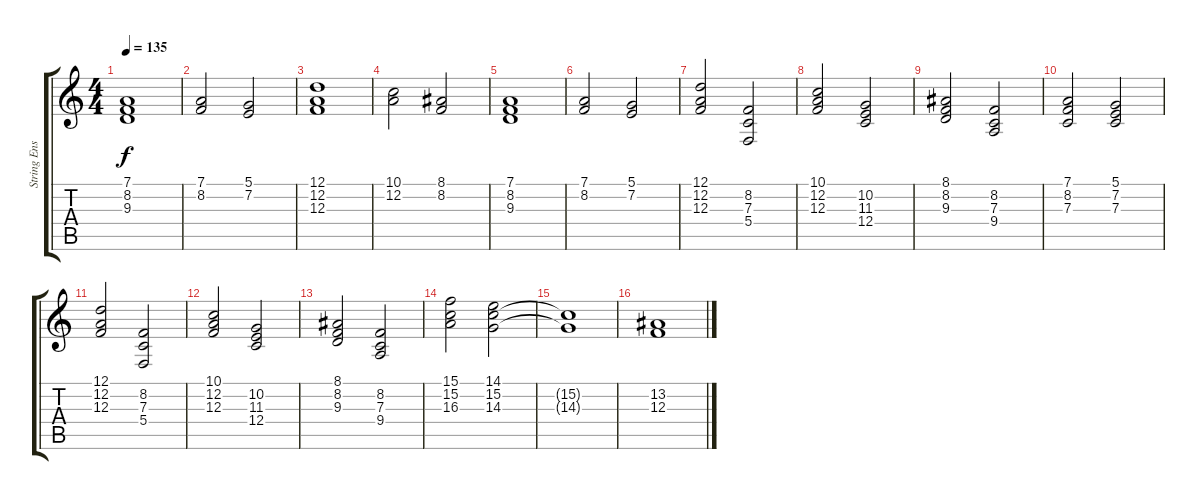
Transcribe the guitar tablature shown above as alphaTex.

\track ("String Ensemble" "String Ens") {instrument stringensemble1}
\staff {score tabs}
\tuning (D4 A3 F3 C3 G2 D2) {hide}
\ts (4 4)
\tempo 135
\clef g2
\ks c
(7.1 8.2 9.3).1{dy f} |
(7.1 8.2).2 (5.1 7.2).2 |
(12.1 12.2 12.3).1 |
(10.1 12.2).2 (8.1 8.2).2 |
(7.1 8.2 9.3).1 |
(7.1 8.2).2 (5.1 7.2).2 |
(12.1 12.2 12.3).2 (8.2 7.3 5.4).2 |
(10.1 12.2 12.3).2 (10.2 11.3 12.4).2 |
(8.1 8.2 9.3).2 (8.2 7.3 9.4).2 |
(7.1 8.2 7.3).2 (5.1 7.2 7.3).2 |
(12.1 12.2 12.3).2 (8.2 7.3 5.4).2 |
(10.1 12.2 12.3).2 (10.2 11.3 12.4).2 |
(8.1 8.2 9.3).2 (8.2 7.3 9.4).2 |
(15.1 15.2 16.3).2 (14.1 15.2 14.3).2 |
(15.2{t} 14.3{t}).1 |
(13.2 12.3).1
